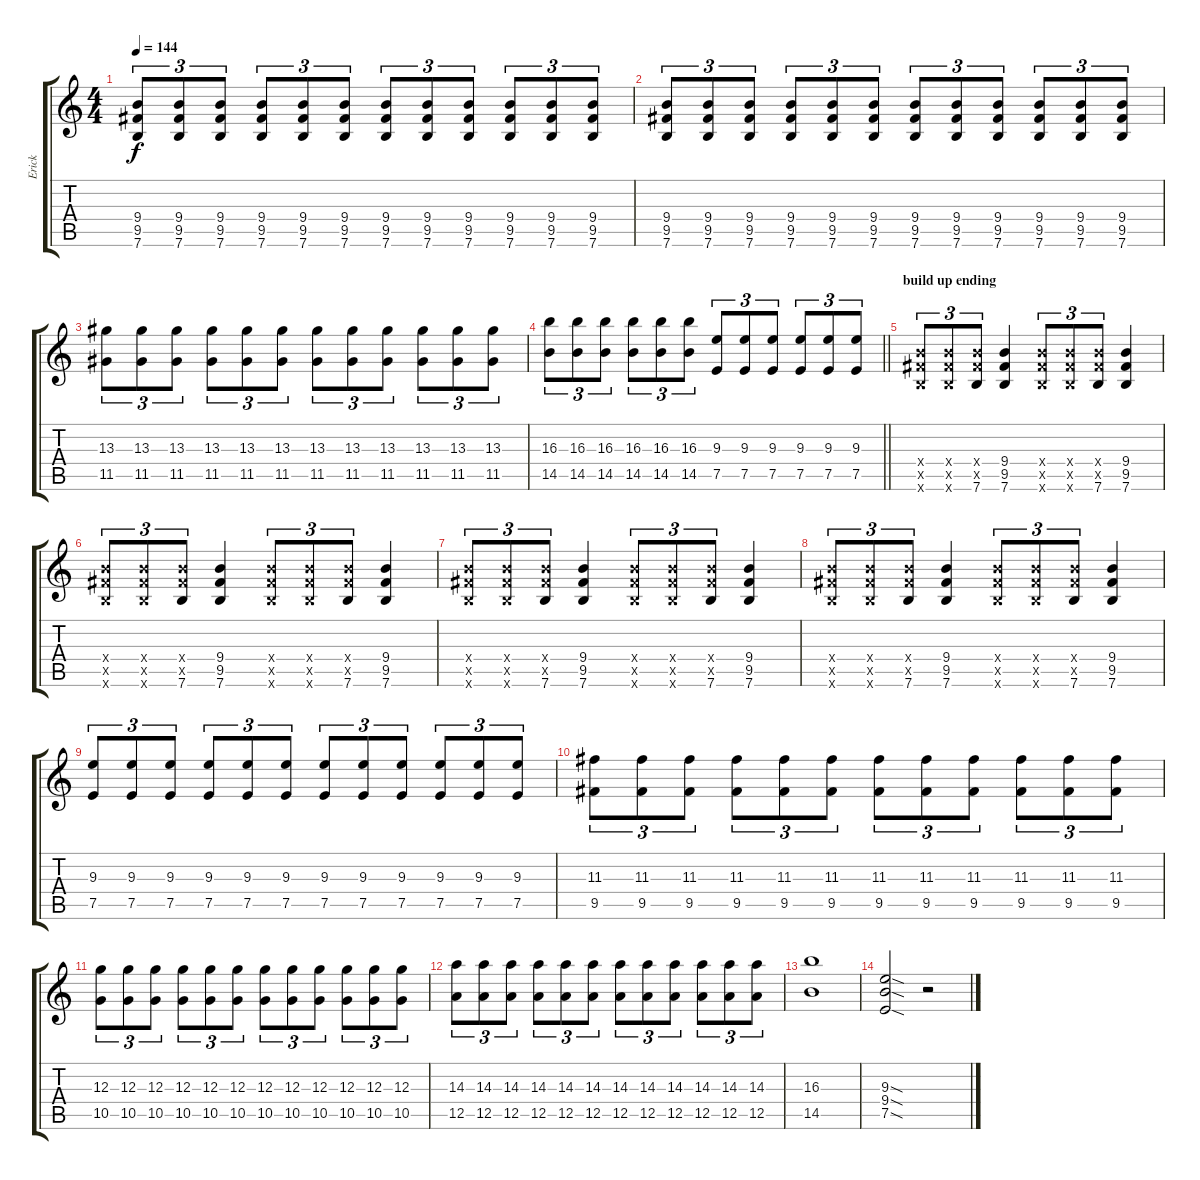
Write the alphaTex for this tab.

\track ("Erick" "Erick") {instrument electricguitarjazz}
\staff {score tabs}
\tuning (E4 B3 G3 D3 A2 E2) {hide}
\ts (4 4)
\tempo 144
\clef g2
\ks c
(9.4 9.5 7.6).8{tu (3 2) dy f} (9.4 9.5 7.6).8{tu (3 2)} (9.4 9.5 7.6).8{tu (3 2)} (9.4 9.5 7.6).8{tu (3 2)} (9.4 9.5 7.6).8{tu (3 2)} (9.4 9.5 7.6).8{tu (3 2)} (9.4 9.5 7.6).8{tu (3 2)} (9.4 9.5 7.6).8{tu (3 2)} (9.4 9.5 7.6).8{tu (3 2)} (9.4 9.5 7.6).8{tu (3 2)} (9.4 9.5 7.6).8{tu (3 2)} (9.4 9.5 7.6).8{tu (3 2)} |
(9.4 9.5 7.6).8{tu (3 2)} (9.4 9.5 7.6).8{tu (3 2)} (9.4 9.5 7.6).8{tu (3 2)} (9.4 9.5 7.6).8{tu (3 2)} (9.4 9.5 7.6).8{tu (3 2)} (9.4 9.5 7.6).8{tu (3 2)} (9.4 9.5 7.6).8{tu (3 2)} (9.4 9.5 7.6).8{tu (3 2)} (9.4 9.5 7.6).8{tu (3 2)} (9.4 9.5 7.6).8{tu (3 2)} (9.4 9.5 7.6).8{tu (3 2)} (9.4 9.5 7.6).8{tu (3 2)} |
(13.3 11.5).8{tu (3 2)} (13.3 11.5).8{tu (3 2)} (13.3 11.5).8{tu (3 2)} (13.3 11.5).8{tu (3 2)} (13.3 11.5).8{tu (3 2)} (13.3 11.5).8{tu (3 2)} (13.3 11.5).8{tu (3 2)} (13.3 11.5).8{tu (3 2)} (13.3 11.5).8{tu (3 2)} (13.3 11.5).8{tu (3 2)} (13.3 11.5).8{tu (3 2)} (13.3 11.5).8{tu (3 2)} |
\barLineRight lightlight
(16.3 14.5).8{tu (3 2)} (16.3 14.5).8{tu (3 2)} (16.3 14.5).8{tu (3 2)} (16.3 14.5).8{tu (3 2)} (16.3 14.5).8{tu (3 2)} (16.3 14.5).8{tu (3 2)} (9.3 7.5).8{tu (3 2)} (9.3 7.5).8{tu (3 2)} (9.3 7.5).8{tu (3 2)} (9.3 7.5).8{tu (3 2)} (9.3 7.5).8{tu (3 2)} (9.3 7.5).8{tu (3 2)} |
\section ("" "build up ending")
(9.4{x} 9.5{x} 7.6{x}).8{tu (3 2)} (9.4{x} 9.5{x} 7.6{x}).8{tu (3 2)} (9.4{x} 9.5{x} 7.6).8{tu (3 2)} (9.4 9.5 7.6).4 (9.4{x} 9.5{x} 7.6{x}).8{tu (3 2)} (9.4{x} 9.5{x} 7.6{x}).8{tu (3 2)} (9.4{x} 9.5{x} 7.6).8{tu (3 2)} (9.4 9.5 7.6).4 |
(9.4{x} 9.5{x} 7.6{x}).8{tu (3 2)} (9.4{x} 9.5{x} 7.6{x}).8{tu (3 2)} (9.4{x} 9.5{x} 7.6).8{tu (3 2)} (9.4 9.5 7.6).4 (9.4{x} 9.5{x} 7.6{x}).8{tu (3 2)} (9.4{x} 9.5{x} 7.6{x}).8{tu (3 2)} (9.4{x} 9.5{x} 7.6).8{tu (3 2)} (9.4 9.5 7.6).4 |
(9.4{x} 9.5{x} 7.6{x}).8{tu (3 2)} (9.4{x} 9.5{x} 7.6{x}).8{tu (3 2)} (9.4{x} 9.5{x} 7.6).8{tu (3 2)} (9.4 9.5 7.6).4 (9.4{x} 9.5{x} 7.6{x}).8{tu (3 2)} (9.4{x} 9.5{x} 7.6{x}).8{tu (3 2)} (9.4{x} 9.5{x} 7.6).8{tu (3 2)} (9.4 9.5 7.6).4 |
(9.4{x} 9.5{x} 7.6{x}).8{tu (3 2)} (9.4{x} 9.5{x} 7.6{x}).8{tu (3 2)} (9.4{x} 9.5{x} 7.6).8{tu (3 2)} (9.4 9.5 7.6).4 (9.4{x} 9.5{x} 7.6{x}).8{tu (3 2)} (9.4{x} 9.5{x} 7.6{x}).8{tu (3 2)} (9.4{x} 9.5{x} 7.6).8{tu (3 2)} (9.4 9.5 7.6).4 |
(9.3 7.5).8{tu (3 2)} (9.3 7.5).8{tu (3 2)} (9.3 7.5).8{tu (3 2)} (9.3 7.5).8{tu (3 2)} (9.3 7.5).8{tu (3 2)} (9.3 7.5).8{tu (3 2)} (9.3 7.5).8{tu (3 2)} (9.3 7.5).8{tu (3 2)} (9.3 7.5).8{tu (3 2)} (9.3 7.5).8{tu (3 2)} (9.3 7.5).8{tu (3 2)} (9.3 7.5).8{tu (3 2)} |
(11.3 9.5).8{tu (3 2)} (11.3 9.5).8{tu (3 2)} (11.3 9.5).8{tu (3 2)} (11.3 9.5).8{tu (3 2)} (11.3 9.5).8{tu (3 2)} (11.3 9.5).8{tu (3 2)} (11.3 9.5).8{tu (3 2)} (11.3 9.5).8{tu (3 2)} (11.3 9.5).8{tu (3 2)} (11.3 9.5).8{tu (3 2)} (11.3 9.5).8{tu (3 2)} (11.3 9.5).8{tu (3 2)} |
(12.3 10.5).8{tu (3 2)} (12.3 10.5).8{tu (3 2)} (12.3 10.5).8{tu (3 2)} (12.3 10.5).8{tu (3 2)} (12.3 10.5).8{tu (3 2)} (12.3 10.5).8{tu (3 2)} (12.3 10.5).8{tu (3 2)} (12.3 10.5).8{tu (3 2)} (12.3 10.5).8{tu (3 2)} (12.3 10.5).8{tu (3 2)} (12.3 10.5).8{tu (3 2)} (12.3 10.5).8{tu (3 2)} |
(14.3 12.5).8{tu (3 2)} (14.3 12.5).8{tu (3 2)} (14.3 12.5).8{tu (3 2)} (14.3 12.5).8{tu (3 2)} (14.3 12.5).8{tu (3 2)} (14.3 12.5).8{tu (3 2)} (14.3 12.5).8{tu (3 2)} (14.3 12.5).8{tu (3 2)} (14.3 12.5).8{tu (3 2)} (14.3 12.5).8{tu (3 2)} (14.3 12.5).8{tu (3 2)} (14.3 12.5).8{tu (3 2)} |
(16.3 14.5).1 |
(9.3{sod} 9.4{sod} 7.5{sod}).2 r.2
